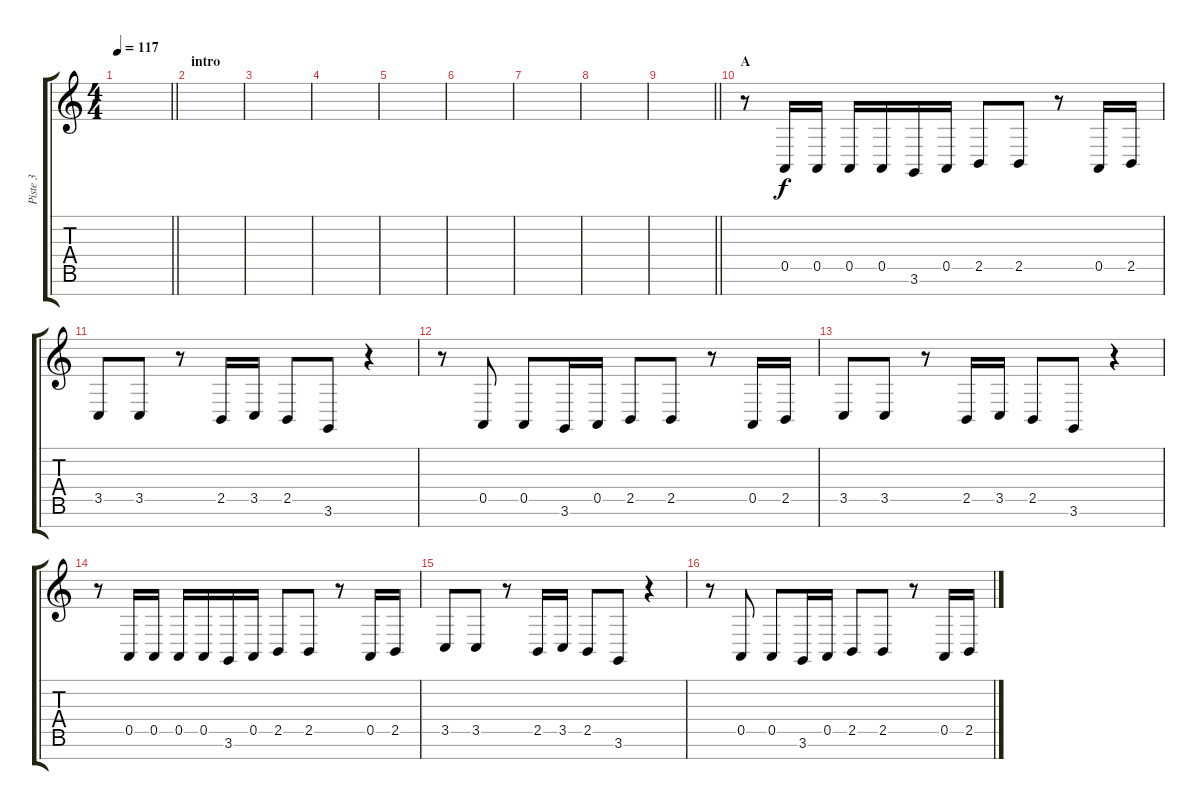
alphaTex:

\track ("Piste 3" "Piste 3") {instrument acousticgrandpiano}
\staff {score tabs}
\tuning (E4 B3 G3 D3 A2 E2 B1) {hide}
\ts (4 4)
\tempo 117
\clef g2
\barLineRight lightlight
\ks c
|
\section ("" "intro")
|
|
|
|
|
|
|
\barLineRight lightlight
|
\section ("" "A")
r.8 0.5.16 0.5.16 0.5.16 0.5.16 3.6.16 0.5.16 2.5.8 2.5.8 r.8 0.5.16 2.5.16 |
3.5.8 3.5.8 r.8 2.5.16 3.5.16 2.5.8 3.6.8 r.4 |
r.8 0.5.8 0.5.8 3.6.16 0.5.16 2.5.8 2.5.8 r.8 0.5.16 2.5.16 |
3.5.8 3.5.8 r.8 2.5.16 3.5.16 2.5.8 3.6.8 r.4 |
r.8 0.5.16 0.5.16 0.5.16 0.5.16 3.6.16 0.5.16 2.5.8 2.5.8 r.8 0.5.16 2.5.16 |
3.5.8 3.5.8 r.8 2.5.16 3.5.16 2.5.8 3.6.8 r.4 |
r.8 0.5.8 0.5.8 3.6.16 0.5.16 2.5.8 2.5.8 r.8 0.5.16 2.5.16
